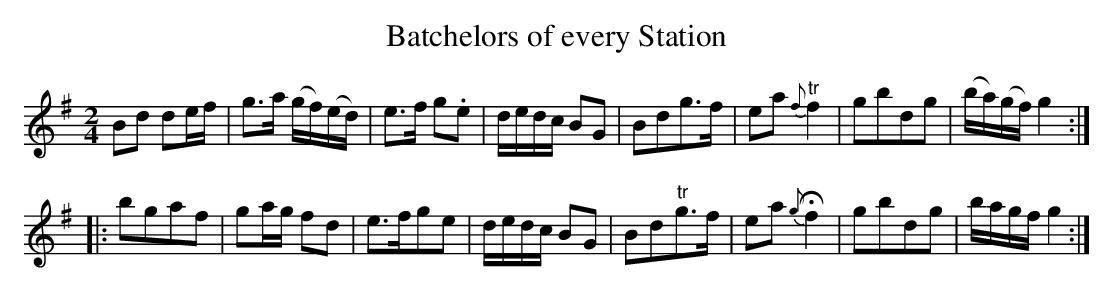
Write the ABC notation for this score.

X:1
T:Batchelors of every Station
M:2/4
K:G
B2d2 d2ef| g3a (gf)(ed)| e3f g2.e2| dedc B2G2|\
B2d2g3f| e2a2 {f}"tr"f4| g2b2d2g2| (ba)(gf) g4:|
|:b2g2a2f2| g2ag f2d2| e3fg2e2| dedc B2G2|\
B2d2"tr"g3f| e2a2 {g}Hf4| g2b2d2g2| bagf g4:|
